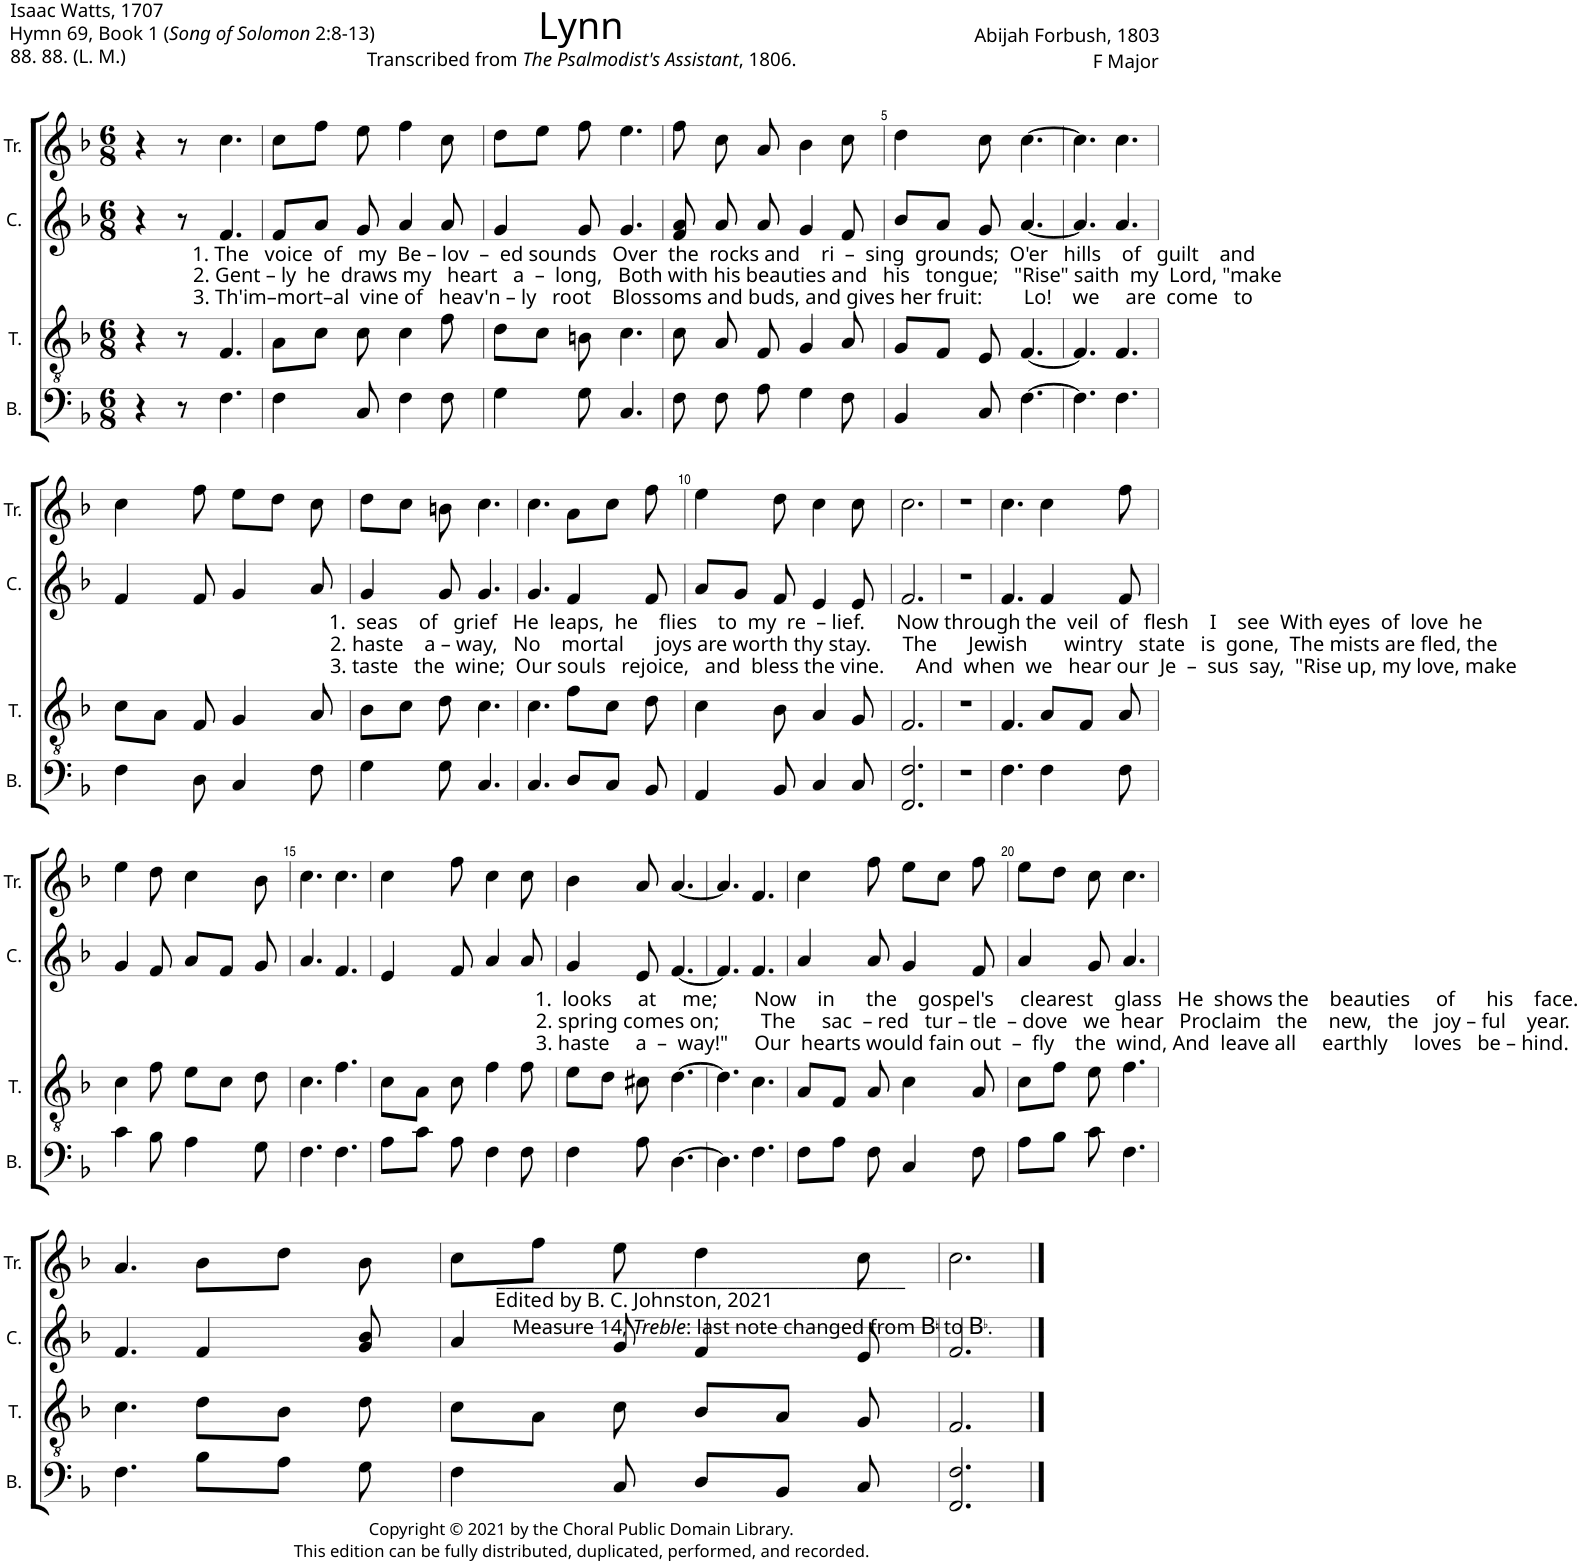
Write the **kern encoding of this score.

**kern	**kern	**kern	**kern
*part4	*part3	*part2	*part1
*staff4	*staff3	*staff2	*staff1
*I"B.	*I"T.	*I"C.	*I"Tr.
*I'B.	*I'T.	*I'C.	*I'Tr.
*clefF4	*clefGv2	*clefG2	*clefG2
*k[b-]	*k[b-]	*k[b-]	*k[b-]
*M6/8	*M6/8	*M6/8	*M6/8
=1	=1	=1	=1
4r	4r	4r	4r
8r	8r	8r	8r
!	!LO:TX:a:t=1. The   voice  of   my  Be – lov  –  ed sounds   Over  the  rocks and    ri  –  sing  grounds;  O'er   hills    of   guilt    and	!	!
!	!LO:TX:a:t=2. Gent – ly  he  draws my   heart   a  –  long,   Both with his beauties and   his   tongue;   "Rise" saith  my  Lord, "make	!	!
!	!LO:TX:a:t=3. Th'im–mort–al  vine of   heav'n – ly   root    Blossoms and buds, and gives her fruit&colon;        Lo!    we     are  come   to	!	!
4.F\	4.F/	4.f/	4.cc\
=2	=2	=2	=2
4F\	8A\L	8f/L	8cc\L
.	8c\J	8a/J	8ff\J
8C/	8c\	8g/	8ee\
4F\	4c\	4a/	4ff\
8F\	8f\	8a/	8cc\
=3	=3	=3	=3
4G\	8d\L	4g/	8dd\L
.	8c\J	.	8ee\J
8G\	8Bn\	8g/	8ff\
4.C/	4.c\	4.g/	4.ee\
=4	=4	=4	=4
8F\	8c\	8f/ 8a/	8ff\
8F\	8A/	8a/	8cc\
8A\	8F/	8a/	8a/
4G\	4G/	4g/	4b-\
8F\	8A/	8f/	8cc\
=5	=5	=5	=5
4BB-/	8G/L	8b-/L	4dd\
.	8F/J	8a/J	.
8C/	8E/	8g/	8cc\
[4.F\	[4.F/	[4.a/	[4.cc\
=6	=6	=6	=6
4.F\]	4.F/]	4.a/]	4.cc\]
4.F\	4.F/	4.a/	4.cc\
!!LO:LB:g=z
=7	=7	=7	=7
4F\	8c\L	4f/	4cc\
.	8A\J	.	.
8D\	8F/	8f/	8ff\
4C/	4G/	4g/	8ee\L
.	.	.	8dd\J
8F\	8A/	8a/	8cc\
=8	=8	=8	=8
!	!LO:TX:a:t=1.  seas    of   grief   He  leaps,  he    flies    to  my  re  – lief.      Now through the  veil  of   flesh    I    see  With eyes  of  love  he	!	!
!	!LO:TX:a:t=2. haste    a – way,   No    mortal      joys are worth thy stay.      The      Jewish       wintry   state   is  gone,  The mists are fled, the	!	!
!	!LO:TX:a:t=3. taste   the  wine;  Our souls   rejoice,   and  bless the vine.      And  when  we   hear our  Je  –  sus  say,  "Rise up, my love, make	!	!
4G\	8B-\L	4g/	8dd\L
.	8c\J	.	8cc\J
8G\	8d\	8g/	8bn\
4.C/	4.c\	4.g/	4.cc\
=9	=9	=9	=9
4.C/	4.c\	4.g/	4.cc\
8D/L	8f\L	4f/	8a\L
8C/J	8c\J	.	8cc\J
8BB-/	8d\	8f/	8ff\
=10	=10	=10	=10
4AA/	4c\	8a/L	4ee\
.	.	8g/J	.
8BB-/	8B-\	8f/	8dd\
4C/	4A/	4e/	4cc\
8C/	8G/	8e/	8cc\
=11	=11	=11	=11
2.FF/ 2.F/	2.F/	2.f/	2.cc\
=12	=12	=12	=12
2.r	2.r	2.r	2.r
=13	=13	=13	=13
4.F\	4.F/	4.f/	4.cc\
4F\	8A/L	4f/	4cc\
.	8F/J	.	.
8F\	8A/	8f/	8ff\
!!LO:LB:g=z
=14	=14	=14	=14
4c\	4c\	4g/	4ee\
8B-\	8f\	8f/	8dd\
4A\	8e\L	8a/L	4cc\
.	8c\J	8f/J	.
8G\	8d\	8g/	8b-\
=15	=15	=15	=15
4.F\	4.c\	4.a/	4.cc\
4.F\	4.f\	4.f/	4.cc\
=16	=16	=16	=16
8A\L	8c\L	4e/	4cc\
8c\J	8A\J	.	.
8A\	8c\	8f/	8ff\
4F\	4f\	4a/	4cc\
8F\	8f\	8a/	8cc\
=17	=17	=17	=17
!	!LO:TX:a:t=1.  looks     at     me;       Now    in      the    gospel's     clearest    glass   He  shows the    beauties     of      his    face.	!	!
!	!LO:TX:a:t=2. spring comes on;        The     sac  – red   tur – tle  – dove   we  hear   Proclaim   the    new,   the   joy – ful    year.	!	!
!	!LO:TX:a:t=3. haste     a  –  way!"     Our  hearts would fain out  –  fly    the  wind, And  leave all     earthly     loves   be – hind.	!	!
!LO:TX:b:t=______________________________________________	!	!	!
!LO:TX:b:t=Edited by B. C. Johnston, 2021	!	!	!
!LO:TX:b:t=Measure 14,	!	!	!
!LO:TX:b:i:t=Treble	!	!	!
!LO:TX:b:t=&colon; last note changed from	!	!	!
!LO:TX:b:t=B	!	!	!
!LO:TX:b:t=to	!	!	!
!LO:TX:b:t=B	!	!	!
!LO:TX:b:t=.	!	!	!
4F\	8e\L	4g/	4b-\
.	8d\J	.	.
8A\	8c#X\	8e/	8a/
[4.D\	[4.d\	[4.f/	[4.a/
=18	=18	=18	=18
4.D\]	4.d\]	4.f/]	4.a/]
4.F\	4.c\	4.f/	4.f/
=19	=19	=19	=19
8F\L	8A/L	4a/	4cc\
8A\J	8F/J	.	.
8F\	8A/	8a/	8ff\
4C/	4c\	4g/	8ee\L
.	.	.	8cc\J
8F\	8A/	8f/	8ff\
=20	=20	=20	=20
8A\L	8c\L	4a/	8ee\L
8B-\J	8f\J	.	8dd\J
8c\	8e\	8g/	8cc\
4.F\	4.f\	4.a/	4.cc\
!!LO:LB:g=z
=21	=21	=21	=21
4.F\	4.c\	4.f/	4.a/
8B-\L	8d\L	4f/	8b-\L
8A\J	8B-\J	.	8dd\J
8G\	8d\	8g/ 8b-/	8b-\
=22	=22	=22	=22
4F\	8c\L	4a/	8cc\L
.	8A\J	.	8ff\J
8C/	8c\	8g/	8ee\
8D/L	8B-/L	4f/	4dd\
8BB-/J	8A/J	.	.
8C/	8G/	8e/	8cc\
=23	=23	=23	=23
2.FF/ 2.F/	2.F/	2.f/	2.cc\
==	==	==	==
*-	*-	*-	*-
